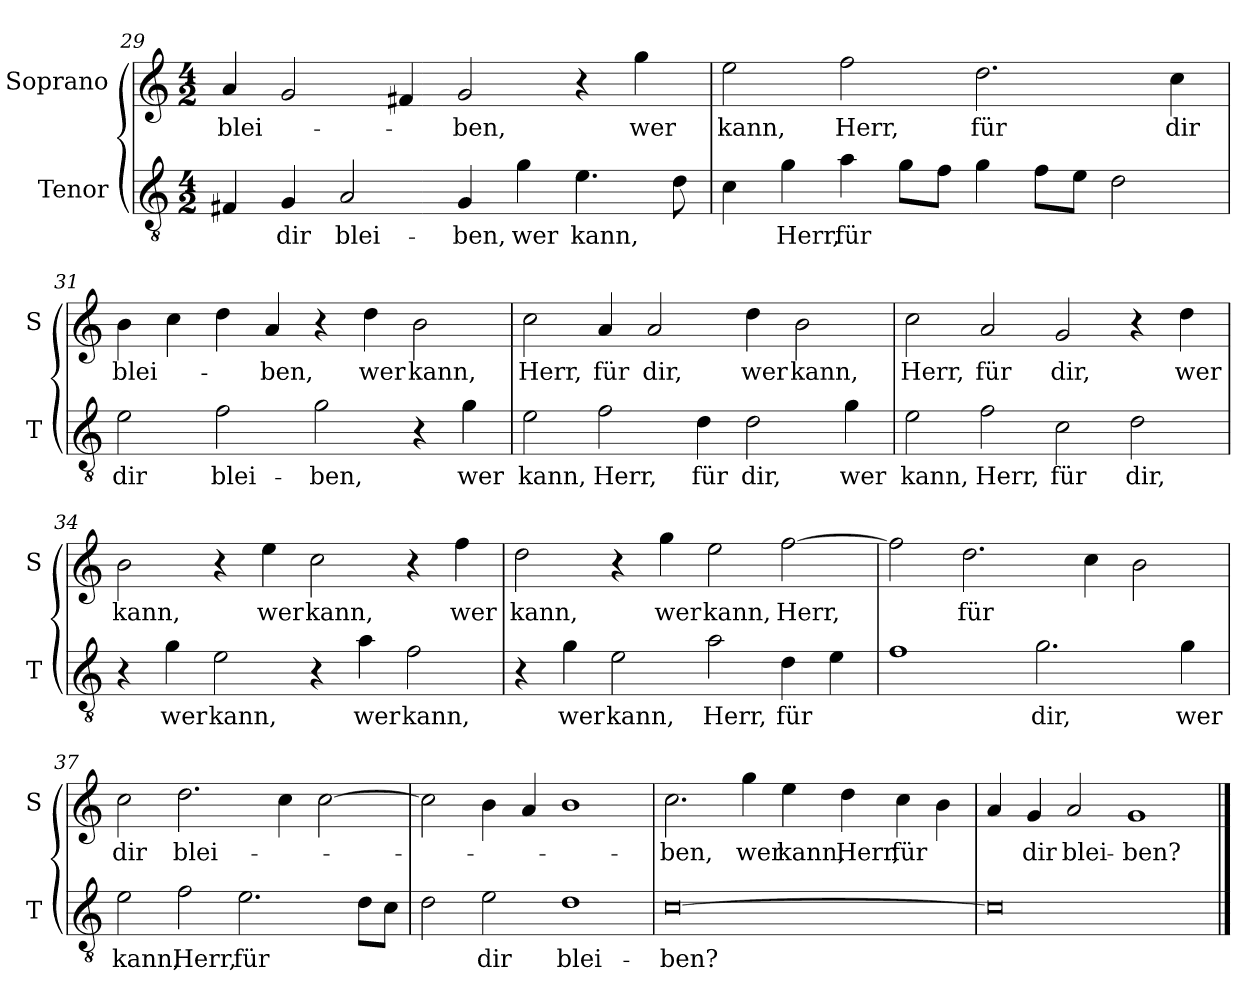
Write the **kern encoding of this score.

**kern	**text	**kern	**text
*part2	*part2	*part1	*part1
*staff2	*staff2	*staff1	*staff1
*I"Tenor	*	*I"Soprano	*
*I'T	*	*I'S	*
*clefGv2	*	*clefG2	*
*k[]	*	*k[]	*
*C:	*	*C:	*
*M4/2	*	*M4/2	*
=29	=29	=29	=29
!	!	!	!LO:LY:b
4F#X/	.	4a/	blei-
!	!LO:LY:b	!	!
4G/	dir	2g/	.
!	!LO:LY:b	!	!
2A/	blei-	.	.
.	.	4f#X/	.
!	!LO:LY:b	!	!LO:LY:b
4G/	-ben,	2g/	-ben,
!	!LO:LY:b	!	!
4g\	wer	.	.
!	!LO:LY:b	!	!
4.e\	kann,	4r	.
!	!	!	!LO:LY:b
.	.	4gg\	wer
8d\	.	.	.
=30	=30	=30	=30
!	!	!	!LO:LY:b
4c\	.	2ee\	kann,
!	!LO:LY:b	!	!
4g\	Herr,	.	.
!	!LO:LY:b	!	!LO:LY:b
4a\	für	2ff\	Herr,
8g\L	.	.	.
8f\J	.	.	.
!	!	!	!LO:LY:b
4g\	.	2.dd\	für
8f\L	.	.	.
8e\J	.	.	.
2d\	.	.	.
!	!	!	!LO:LY:b
.	.	4cc\	dir
!!LO:LB:g=z
=31	=31	=31	=31
!	!LO:LY:b	!	!LO:LY:b
2e\	dir	4b\	blei-
.	.	4cc\	.
!	!LO:LY:b	!	!
2f\	blei-	4dd\	.
!	!	!	!LO:LY:b
.	.	4a/	-ben,
!	!LO:LY:b	!	!
2g\	-ben,	4r	.
!	!	!	!LO:LY:b
.	.	4dd\	wer
!	!	!	!LO:LY:b
4r	.	2b\	kann,
!	!LO:LY:b	!	!
4g\	wer	.	.
=32	=32	=32	=32
!	!LO:LY:b	!	!LO:LY:b
2e\	kann,	2cc\	Herr,
!	!LO:LY:b	!	!LO:LY:b
2f\	Herr,	4a/	für
!	!	!	!LO:LY:b
.	.	2a/	dir,
!	!LO:LY:b	!	!
4d\	für	.	.
!	!LO:LY:b	!	!LO:LY:b
2d\	dir,	4dd\	wer
!	!	!	!LO:LY:b
.	.	2b\	kann,
!	!LO:LY:b	!	!
4g\	wer	.	.
=33	=33	=33	=33
!	!LO:LY:b	!	!LO:LY:b
2e\	kann,	2cc\	Herr,
!	!LO:LY:b	!	!LO:LY:b
2f\	Herr,	2a/	für
!	!LO:LY:b	!	!LO:LY:b
2c\	für	2g/	dir,
!	!LO:LY:b	!	!
2d\	dir,	4r	.
!	!	!	!LO:LY:b
.	.	4dd\	wer
!!LO:LB:g=z
=34	=34	=34	=34
!	!	!	!LO:LY:b
4r	.	2b\	kann,
!	!LO:LY:b	!	!
4g\	wer	.	.
!	!LO:LY:b	!	!
2e\	kann,	4r	.
!	!	!	!LO:LY:b
.	.	4ee\	wer
!	!	!	!LO:LY:b
4r	.	2cc\	kann,
!	!LO:LY:b	!	!
4a\	wer	.	.
!	!LO:LY:b	!	!
2f\	kann,	4r	.
!	!	!	!LO:LY:b
.	.	4ff\	wer
=35	=35	=35	=35
!	!	!	!LO:LY:b
4r	.	2dd\	kann,
!	!LO:LY:b	!	!
4g\	wer	.	.
!	!LO:LY:b	!	!
2e\	kann,	4r	.
!	!	!	!LO:LY:b
.	.	4gg\	wer
!	!LO:LY:b	!	!LO:LY:b
2a\	Herr,	2ee\	kann,
!	!LO:LY:b	!	!LO:LY:b
4d\	für	[2ff\	Herr,
4e\	.	.	.
=36	=36	=36	=36
1f	.	2ff\]	.
!	!	!	!LO:LY:b
.	.	2.dd\	für
!	!LO:LY:b	!	!
2.g\	dir,	.	.
.	.	4cc\	.
.	.	2b\	.
!	!LO:LY:b	!	!
4g\	wer	.	.
!!LO:LB:g=z
=37	=37	=37	=37
!	!LO:LY:b	!	!LO:LY:b
2e\	kann,	2cc\	dir
!	!LO:LY:b	!	!LO:LY:b
2f\	Herr,	2.dd\	blei-
!	!LO:LY:b	!	!
2.e\	für	.	.
.	.	4cc\	.
.	.	[2cc\	.
8d\L	.	.	.
8c\J	.	.	.
=38	=38	=38	=38
2d\	.	2cc\]	.
!	!LO:LY:b	!	!
2e\	dir	4b\	.
.	.	4a/	.
!	!LO:LY:b	!	!
1d	blei-	1b	.
=39	=39	=39	=39
!	!LO:LY:b	!	!LO:LY:b
[0c	-ben?	2.cc\	-ben,
!	!	!	!LO:LY:b
.	.	4gg\	wer
!	!	!	!LO:LY:b
.	.	4ee\	kann,
!	!	!	!LO:LY:b
.	.	4dd\	Herr,
!	!	!	!LO:LY:b
.	.	4cc\	für
.	.	4b\	.
=40	=40	=40	=40
0c]	.	4a/	.
!	!	!	!LO:LY:b
.	.	4g/	dir
!	!	!	!LO:LY:b
.	.	2a/	blei-
!	!	!	!LO:LY:b
.	.	1g	-ben?
==	==	==	==
*-	*-	*-	*-
